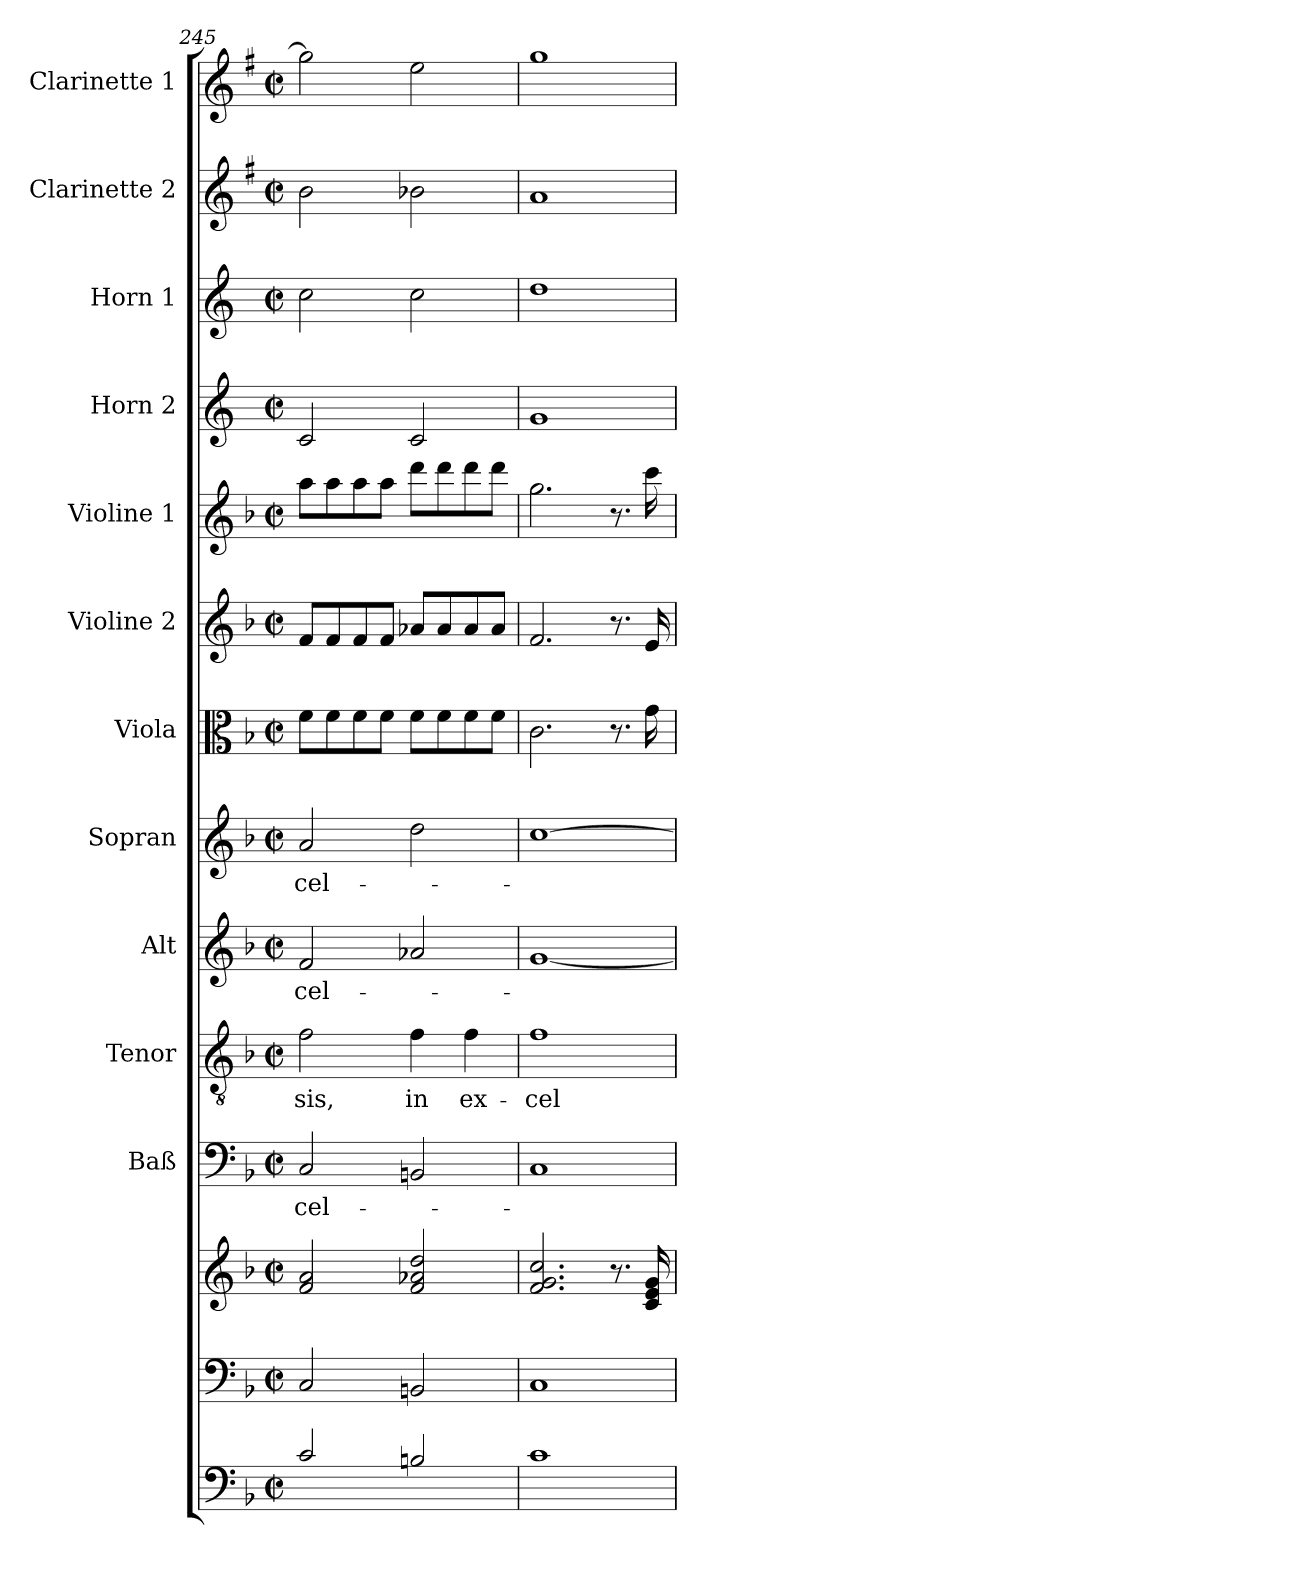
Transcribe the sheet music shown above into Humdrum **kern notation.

**kern	**kern	**kern	**kern	**text	**kern	**text	**kern	**text	**kern	**text	**kern	**kern	**kern	**kern	**kern	**kern	**kern
*part13	*part12	*part12	*part11	*part11	*part10	*part10	*part9	*part9	*part8	*part8	*part7	*part6	*part5	*part4	*part3	*part2	*part1
*staff14	*staff13	*staff12	*staff11	*staff11	*staff10	*staff10	*staff9	*staff9	*staff8	*staff8	*staff7	*staff6	*staff5	*staff4	*staff3	*staff2	*staff1
*	*	*	*I"Baß	*	*I"Tenor	*	*I"Alt	*	*I"Sopran	*	*I"Viola	*I"Violine 2	*I"Violine 1	*I"Horn 2	*I"Horn 1	*I"Clarinette 2	*I"Clarinette 1
*	*	*	*I'Baß	*	*I'Ten	*	*I'Alt	*	*I'Sop	*	*I'Vla.	*I'Vln. 2	*I'Vln. 1	*I'Hrn. 2	*I'Hrn. 1	*	*
*clefF4	*clefF4	*clefG2	*clefF4	*	*clefGv2	*	*clefG2	*	*clefG2	*	*clefC3	*clefG2	*clefG2	*clefG2	*clefG2	*clefG2	*clefG2
*ITrd7c12	*	*	*	*	*	*	*	*	*	*	*	*	*	*ITrd4c7	*ITrd4c7	*ITrd1c2	*ITrd1c2
*k[b-]	*k[b-]	*k[b-]	*k[b-]	*	*k[b-]	*	*k[b-]	*	*k[b-]	*	*k[b-]	*k[b-]	*k[b-]	*k[b-]	*k[b-]	*k[b-]	*k[b-]
*F:	*F:	*F:	*F:	*	*F:	*	*F:	*	*F:	*	*F:	*F:	*F:	*F:	*F:	*F:	*F:
*M2/2	*M2/2	*M2/2	*M2/2	*	*M2/2	*	*M2/2	*	*M2/2	*	*M2/2	*M2/2	*M2/2	*M2/2	*M2/2	*M2/2	*M2/2
*met(c|)	*met(c|)	*met(c|)	*met(c|)	*	*met(c|)	*	*met(c|)	*	*met(c|)	*	*met(c|)	*met(c|)	*met(c|)	*met(c|)	*met(c|)	*met(c|)	*met(c|)
=245	=245	=245	=245	=245	=245	=245	=245	=245	=245	=245	=245	=245	=245	=245	=245	=245	=245
!	!	!	!	!LO:LY:b	!	!LO:LY:b	!	!LO:LY:b	!	!LO:LY:b	!	!	!	!	!	!	!
2C/	2C/	2f/ 2a/	2C/	-cel-	2f\	-sis,	2f/	-cel-	2a/	-cel-	8f\L	8f/L	8aa\L	2F/	2f\	2a\	2ff\]
.	.	.	.	.	.	.	.	.	.	.	8f\	8f/	8aa\	.	.	.	.
.	.	.	.	.	.	.	.	.	.	.	8f\	8f/	8aa\	.	.	.	.
.	.	.	.	.	.	.	.	.	.	.	8f\J	8f/J	8aa\J	.	.	.	.
!	!	!	!	!	!	!LO:LY:b	!	!	!	!	!	!	!	!	!	!	!
2BBn/	2BBn/	2f/ 2a-X/ 2dd/	2BBn/	.	4f\	in	2a-X/	.	2dd\	.	8f\L	8a-X/L	8ddd\L	2F/	2f\	2a-X\	2dd\
.	.	.	.	.	.	.	.	.	.	.	8f\	8a-/	8ddd\	.	.	.	.
!	!	!	!	!	!	!LO:LY:b	!	!	!	!	!	!	!	!	!	!	!
.	.	.	.	.	4f\	ex-	.	.	.	.	8f\	8a-/	8ddd\	.	.	.	.
.	.	.	.	.	.	.	.	.	.	.	8f\J	8a-/J	8ddd\J	.	.	.	.
=246	=246	=246	=246	=246	=246	=246	=246	=246	=246	=246	=246	=246	=246	=246	=246	=246	=246
!	!	!	!	!	!	!LO:LY:b	!	!	!	!	!	!	!	!	!	!	!
1C	1C	2.f/ 2.g/ 2.cc/	1C	.	1f	-cel-	[1g	.	[1cc	.	2.c\	2.f/	2.gg\	1c	1g	1g	1ff
.	.	8.r	.	.	.	.	.	.	.	.	8.r	8.r	8.r	.	.	.	.
.	.	16c/ 16e/ 16g/	.	.	.	.	.	.	.	.	16g\	16e/	16ccc\	.	.	.	.
=	=	=	=	=	=	=	=	=	=	=	=	=	=	=	=	=	=
*-	*-	*-	*-	*-	*-	*-	*-	*-	*-	*-	*-	*-	*-	*-	*-	*-	*-
